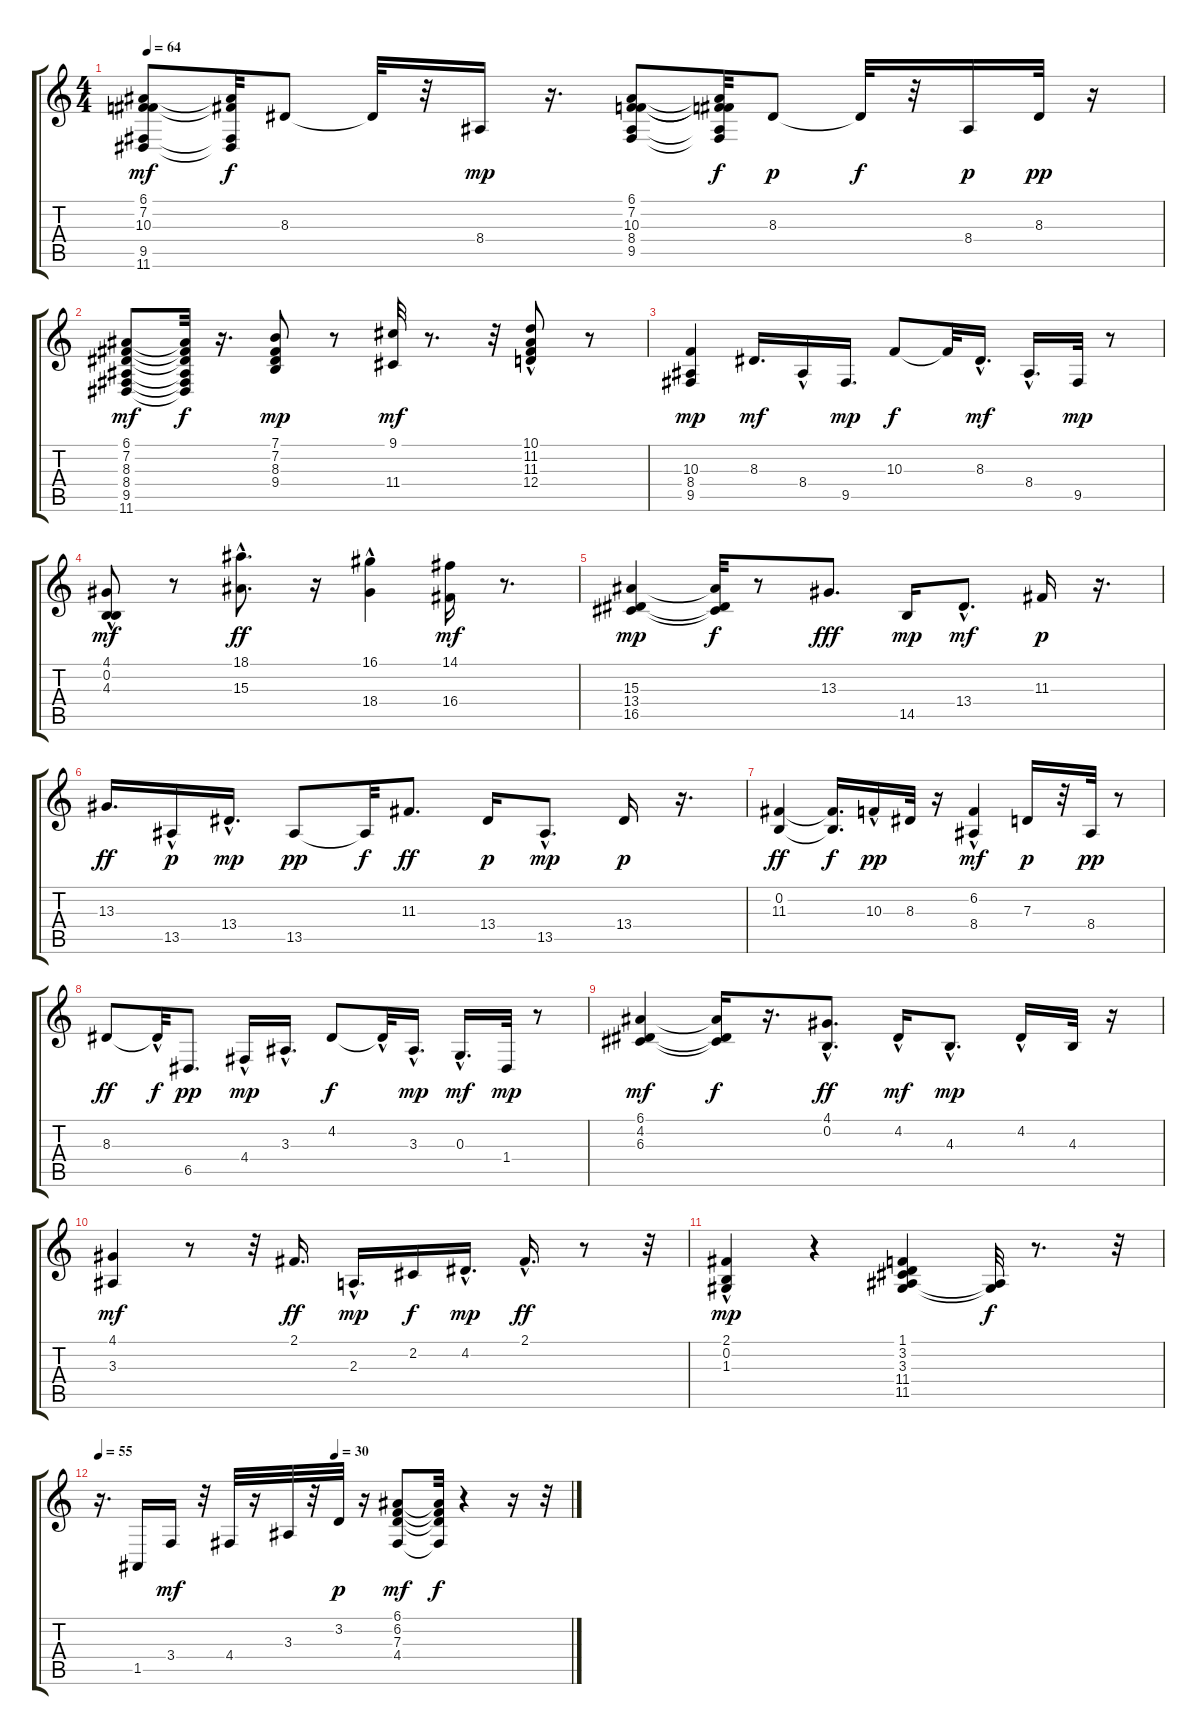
\track "" {instrument electricpiano1}
\staff {score tabs}
\tuning (E4 B3 G3 D3 A2 E2) {hide}
\ts (4 4)
\tempo 64
\clef g2
\ks c
(6.1 7.2 10.3 9.5 11.6).8{dy mf} (6.1{t} 7.2{t} 9.5{t} 11.6{t}).32{dy f} 8.3.8 8.3{t}.32 r.32 8.4.16{dy mp} r.16{d} (6.1 7.2 10.3 8.4 9.5).8 (6.1{t} 7.2{t} 10.3{t} 8.4{t} 9.5{t}).32{dy f} 8.3.8{dy p} 8.3{t}.32{dy f} r.32 8.4.16{dy p} 8.3.32{dy pp} r.16 |
(6.1 7.2 8.3 8.4 9.5 11.6).8{dy mf} (6.1{t} 7.2{t} 8.3{t} 8.4{t} 9.5{t} 11.6{t}).32{dy f} r.16{d} (7.1 7.2 8.3 9.4).8{dy mp} r.8 (9.1 11.4).32{dy mf} r.8{d} r.32 (10.1{hac} 11.2{hac} 11.3{hac} 12.4).8 r.8 |
(10.3 8.4 9.5).4{dy mp} 8.3.16{d dy mf} 8.4{hac}.16 9.5.16{d dy mp} 10.3.8{dy f} 10.3{t}.32 8.3{hac}.16{d dy mf} 8.4{hac}.16{d} 9.5.32{dy mp} r.8 |
(4.1 0.2{hac} 4.3{hac}).8{dy mf} r.8 (18.1{hac} 15.3).8{d dy ff} r.16 (16.1 18.4{hac}).4 (14.1 16.4).16{dy mf} r.8{d} |
(15.3 13.4 16.5).4{dy mp} (15.3{t} 13.4{t} 16.5{t}).32{dy f} r.8 13.3.8{d dy fff} 14.5.16{dy mp} 13.4{hac}.8{d dy mf} 11.3.16{dy p} r.16{d} |
13.3.16{d dy ff} 13.5{hac}.16{dy p} 13.4{hac}.16{d dy mp} 13.5.8{dy pp} 13.5{t}.32{dy f} 11.3.8{d dy ff} 13.4.16{dy p} 13.5{hac}.8{d dy mp} 13.4.16{dy p} r.16{d} |
(0.2 11.3).4{dy ff} (0.2{t} 11.3{t}).16{d dy f} 10.3{hac}.16{dy pp} 8.3.32 r.16 (6.2{hac} 8.4).4{dy mf} 7.3.16{dy p} r.32 8.4.32{dy pp} r.8 |
8.3.8{dy ff} 8.3{hac t}.32{dy f} 6.5.8{d dy pp} 4.4{hac}.16{dy mp} 3.3{hac}.16{d} 4.2.8{dy f} 4.2{hac t}.32 3.3{hac}.16{d dy mp} 0.3{hac}.16{d dy mf} 1.4.32{dy mp} r.8 |
(6.1 4.2 6.3).4{dy mf} (6.1{t} 4.2{t} 6.3{t}).16{dy f} r.16{d} (4.1 0.2{hac}).8{d dy ff} 4.2{hac}.16{dy mf} 4.3{hac}.8{d dy mp} 4.2{hac}.16 4.3.32 r.16 |
(4.1 3.3).4{dy mf} r.8 r.32 2.1.16{d dy ff} 2.3{hac}.16{d dy mp} 2.2.16{dy f} 4.2{hac}.16{d dy mp} 2.1{hac}.16{d dy ff} r.8 r.32 |
(2.1{hac} 0.2{hac} 1.3).4{dy mp} r.4 (1.1 3.2 3.3 11.4 11.5).4 (3.3{t} 11.5{t}).32{dy f} r.8{d} r.32 |
\tempo 55
\tempo (30 0.5)
r.16{d} 1.5.16 3.4.16{dy mf} r.32 4.4.32 r.16 3.3.32 r.32 3.2.32{dy p} r.16 (6.1 6.2 7.3 4.4).8{dy mf} (6.1{t} 6.2{t} 7.3{t} 4.4{t}).32{dy f} r.4 r.16 r.32
